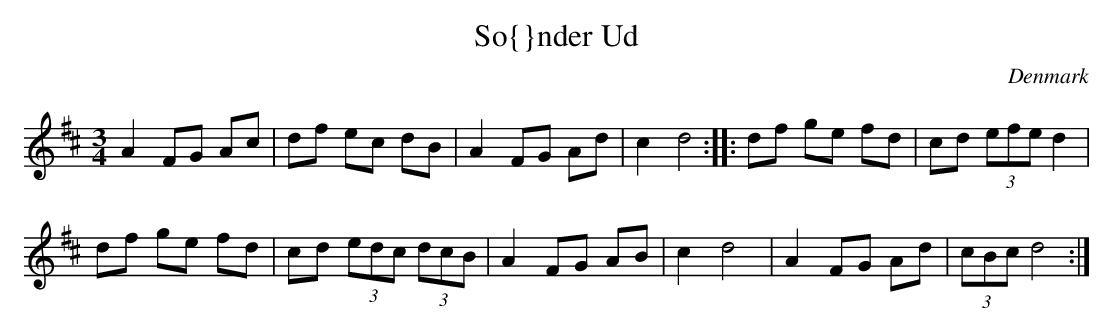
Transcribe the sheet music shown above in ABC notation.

X:1
T:S\o{}nder Ud
O:Denmark
M:3/4
K:D
A2 FG Ac | df ec dB | A2 FG Ad | c2 d4 ::\
df ge fd | cd (3efe d2 |
df ge fd | \
cd (3edc (3dcB | A2 FG AB | c2 d4 | \
A2 FG Ad | (3cBc d4 :|
